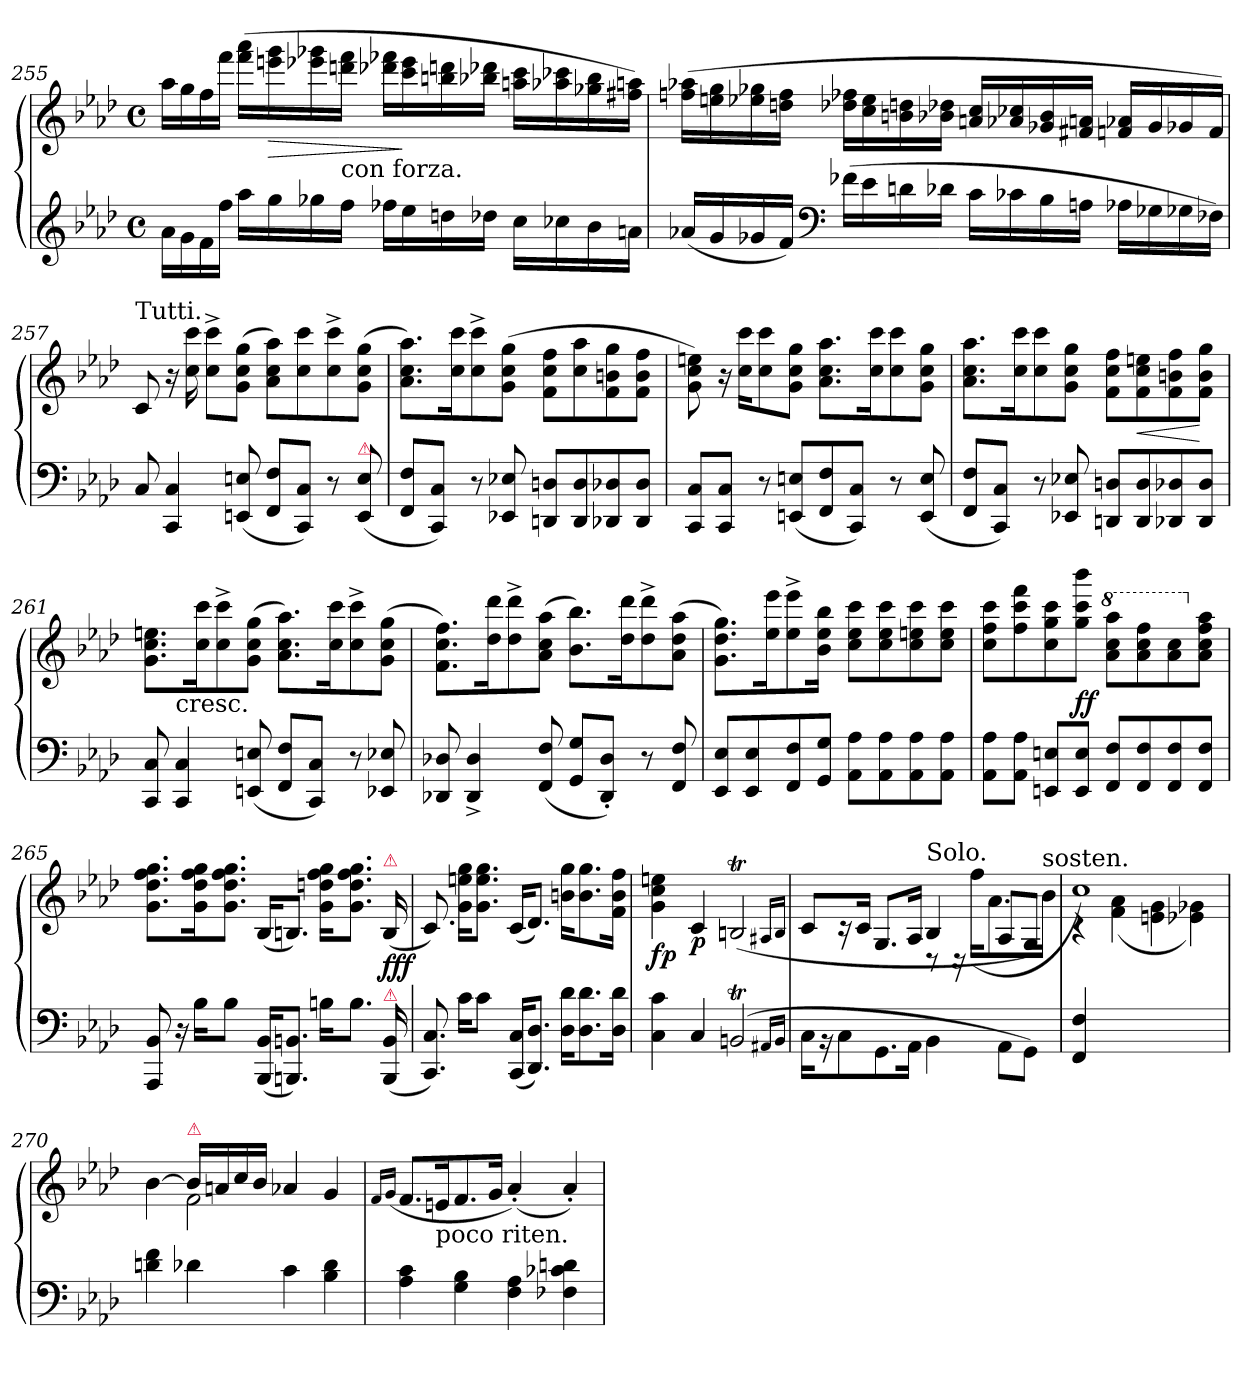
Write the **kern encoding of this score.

**kern	**kern	**dynam
*part1	*part1	*part1
*staff2	*staff1	*staff1/2
*clefG2	*clefG2	*
*k[b-e-a-d-]	*k[b-e-a-d-]	*
*M4/4	*M4/4	*
*met(c)	*met(c)	*
=255	=255	=255
16a-\LL	16aa-\LL	.
16g\	16gg\	.
16f\	16ff\	.
16ff\JJ	16fff\JJ	.
16aa-LL	(>16fff 16aaa-LL	.
!	!	!LO:HP:b
16gg	16eeen 16ggg	>
16gg-X	16eee-X 16ggg-X	.
!LO:TX:a:t=con forza.	!	!
16ffJJ	16dddn 16fffJJ	.
16ff-XLL	16ddd-X 16fff-XLL	.
16ee-	16ccc 16eee-	]
16ddn	16bbn 16dddn	.
16dd-XJJ	16bb-X 16ddd-XJJ	.
16ccLL	16aan\ 16ccc\LL	.
16cc-X	16aa-X\ 16ccc-X\	.
16b-	16gg-X\ 16bb-\	.
16anJJ	16ff#X\ 16aan\JJ)	.
=256	=256	=256
(<16a-XLL	(>16ffn 16aa-XLL	.
16g	16een 16gg	.
16g-X	16ee-X 16gg-X	.
16fJJ)	16ddn 16ffJJ	.
*clefF4	*	*
(>16f-XLL	16dd-X 16ff-XLL	.
16e-	16cc 16ee-	.
16dn	16bn 16ddn	.
16d-XJJ	16b-X 16dd-XJJ	.
16cLL	16an 16ccLL	.
16c-X	16a-X 16cc-X	.
16B-	16g-X 16b-	.
16AnJJ	16f#X 16anJJ	.
16A-XLL	16fn 16a-XLL	.
16G-X	16g-	.
16G-X	16g-X	.
16F-XJJ)	16fJJ)	.
=257	=257	=257
!	!LO:TX:a:t=Tutti.	!
8C	8c	.
4CC! 4C!	16r	.
.	16cc! 16ccc!	.
.	8cc!^>\ 8ccc!^>\L	.
(<8EEn! 8En!	(>8g!\ 8cc!\ 8gg!\J	.
8FF! 8F!L	8a-!\ 8cc!\ 8aa-!\L)	.
8CC! 8C!J)	8cc!\ 8ccc!\	.
8r	8cc!^>\ 8ccc!^>\	.
!LO:TX:a:color=crimson:t=⚠	!	!
(<8EE! 8E!	(>8g!\ 8cc!\ 8gg!\J	.
=258	=258	=258
8FF! 8F!L	8.a-!\ 8.cc!\ 8.aa-!\L)	.
8CC! 8C!J)	.	.
.	16cc!\ 16ccc!\K	.
8r	8cc!^<\ 8ccc!^<\	.
8EE-X! 8E-X!	(>8g!\ 8cc!\ 8gg!\J	.
8DDn! 8Dn!L	8f!\ 8cc!\ 8ff!\L	.
8DD! 8D!	8cc!\ 8aa-!\	.
8DD-X! 8D-X!	8f!\ 8bn!\ 8gg!\	.
8DD-! 8D-!J	8f!\ 8b!\ 8ff!\J	.
=259	=259	=259
8CC! 8C!L	8g! 8cc! 8een!)	.
8CC! 8C!J	16r	.
.	16cc!\ 16ccc!\KL	.
8r	8cc!\ 8ccc!\	.
(<8EEn! 8En!L	8g!\ 8cc!\ 8gg!\J	.
8FF! 8F!	8.a-!\ 8.cc!\ 8.aa-!\L	.
8CC! 8C!J)	.	.
.	16cc!\ 16ccc!\K	.
8r	8cc!\ 8ccc!\	.
(<8EE! 8E!	8g!\ 8cc!\ 8gg!\J	.
=260	=260	=260
8FF! 8F!L	8.a-!\ 8.cc!\ 8.aa-!\L	.
8CC! 8C!J)	.	.
.	16cc!\ 16ccc!\K	.
8r	8cc!\ 8ccc!\	.
8EE-X! 8E-X!	8g!\ 8cc!\ 8gg!\J	.
8DDn! 8Dn!L	8f!\ 8cc!\ 8ff!\L	.
!	!	!LO:HP:b
8DD! 8D!	8f!\ 8cc!\ 8een!\	<
8DD-X! 8D-X!	8f!\ 8bn!\ 8ff!\	.
8DD-! 8D-!J	8f!\ 8b!\ 8gg!\J	[
=261	=261	=261
*	*^	*
8CC! 8C!	8.g!\ 8.cc!\ 8.een!\L	8ryy	.
!	!	!LO:TX:b:t=cresc.	!
4CC! 4C!	.	2..ryy	.
.	16cc!\ 16ccc!\K	.	.
.	8cc!^<\ 8ccc!^<\	.	.
(<8EEn! 8En!	(>8g!\ 8cc!\ 8gg!\J	.	.
8FF! 8F!L	8.a-!\ 8.cc!\ 8.aa-!\L)	.	.
8CC! 8C!J)	.	.	.
.	16cc!\ 16ccc!\K	.	.
8r	8cc!^<\ 8ccc!^<\	.	.
8EE-X! 8E-X!	(>8g!\ 8cc!\ 8gg!\J	.	.
*	*v	*v	*
=262	=262	=262
8DD-X! 8D-X!	8.f!\ 8.cc!\ 8.ff!\L)	.
4DD-!^> 4D-!^>	.	.
.	16dd-!\ 16ddd-!\K	.
.	8dd-!^<\ 8ddd-!^<\	.
(<8FF! 8F!	(>8a-!\ 8cc!\ 8aa-!\J	.
8GG! 8G!L	8.b-!\ 8.bb-!\L)	.
8DD-!'< 8D-!'<J)	.	.
.	16dd-!\ 16ddd-!\K	.
8r	8dd-!^<\ 8ddd-!^<\	.
8FF! 8F!	(>8a-!\ 8dd-!\ 8aa-!\J	.
=263	=263	=263
8EE-! 8E-!L	8.g!\ 8.dd-!\ 8.gg!\L)	.
8EE-! 8E-!	.	.
.	16ee-!\ 16eee-!\K	.
8FF! 8F!	8ee-!^<\ 8eee-!^<\	.
!	!LO:N:vis=16	!
8GG! 8G!J	8b-!\ 8ee-!\ 8bb-!\Jk	.
8AA-!\ 8A-!\L	8cc!\ 8ee-!\ 8ccc!\L	.
8AA-!\ 8A-!\	8cc!\ 8ee-!\ 8ccc!\	.
8AA-! 8A-!	8cc!\ 8een!\ 8ccc!\	.
8AA-! 8A-!J	8cc!\ 8ee!\ 8ccc!\J	.
=264	=264	=264
8AA-! 8A-!L	8cc!\ 8ff!\ 8ccc!\L	.
8AA-! 8A-!J	8ff!\ 8ccc!\ 8fff!\	.
8EEn! 8En!L	8cc!\ 8gg!\ 8ccc!\	.
!	!	!LO:DY:b
8EE! 8E!J	8gg!\ 8ccc!\ 8bbb-!\J	ff
*	*8va	*
8FF! 8F!L	8aa-!\ 8ccc!\ 8aaa-!\L	.
8FF! 8F!	8aa-!\ 8ccc!\ 8fff!\	.
8FF! 8F!	8aa-!\ 8ccc!\	.
*	*X8va	*
8FF! 8F!J	8a-!\ 8cc!\ 8ff!\ 8aa-!\J	.
=265	=265	=265
8AAA-! 8BB-!	8.g!\ 8.dd-!\ 8.ff!\ 8.gg!\L	.
16r	.	.
16B-!\KL	16g!\ 16dd-!\ 16ff!\ 16gg!\K	.
!LO:N:vis=8	!	!
8.B-!\J	8.g!\ 8.dd-!\ 8.ff!\ 8.gg!\J	.
(<16BBB-! 16BB-!KL	(<16B-!KL	.
8.BBBn! 8.BBn!J)	8.Bn!J)	.
16Bn!\KL	16g!\ 16ddn!\ 16ff!\ 16gg!\KL	.
8.B!\J	8.g!\ 8.dd!\ 8.ff!\ 8.gg!\J	.
!	!LO:TX:a:color=crimson:t=⚠	!
!LO:TX:a:color=crimson:t=⚠	!	!
!	!	!LO:DY:b
(<16BBB! 16BB!	(<16B!	fff
=266	=266	=266
8.CC! 8.C!)	8.c!)	.
16c!\KL	16g!\ 16een!\ 16gg!\KL	.
!LO:N:vis=8	!	!
8.c!\J	8.g!\ 8.ee!\ 8.gg!\J	.
(<16CC! 16C!KL	(<16c!KL	.
8.DD-! 8.D-!J)	8.d-!J)	.
16D-!\ 16d-!\KL	16bn!\ 16gg!\KL	.
8.D-!\ 8.d-!\	8.b!\ 8.gg!\	.
16D-!\ 16d-!\Jk	16f!\ 16b!\ 16ff!\Jk	.
=267	=267	=267
!	!	!LO:DY:b
4C! 4c!	4g! 4cc! 4een!	fp
!	!	!LO:DY:b
4C!	4c!	p
(<2BBnt!	(>2Bnt!	.
16qqAA#X!/LL	16qA#X!LL	.
16qqBB!/JJ	16qB!JJ	.
=268	=268	=268
*	*^	*
16C!\KL	8c!L	2ryy	.
16rBB	.	.	.
8C!\	16r	.	.
.	16c!Jk	.	.
8.GG!\	8.G!/L	.	.
16AA-!\Jk	16A-!/Jk	.	.
!	!LO:TX:a:t=Solo.	!	!
4BB-!\	4B-!/	8r	.
.	.	16r	.
.	.	(>16ff\KL	.
8AA-!\L	8A-!/L	8.a-\	.
8GG!\J)	8G!/J)	.	.
!	!	!LO:TX:a:t=sosten.	!
.	.	16b-\Jk	.
=269	=269	=269	=269
4FF! 4F!	1cc)	4rc	.
4ryy	.	(<4f 4a-	.
2ryy	.	4en 4g	.
.	.	4e-X 4g-X)	.
=270	=270	=270	=270
4dn\ 4f\	[4b-	4ryy	.
!	!LO:TX:a:color=crimson:t=⚠	!	!
4d-X\	16b-LL]	2f	.
.	16an	.	.
.	16cc	.	.
.	16b-JJ	.	.
4c\	4a-X	.	.
4B- 4d-	4g	4ryy	.
*	*v	*v	*
=271	=271	=271
.	16qqf/LL	.
.	(>16qqg/JJ	.
4A- 4c	8.fL	.
!	!LO:TX:b:t=poco riten.	!
.	16enK	.
4G 4B-	8.f	.
.	16gJk	.
4F 4A-	(>4a-'>)	.
4F-X 4c-X 4dn	4a-'>)	.
=	=	=
*-	*-	*-
